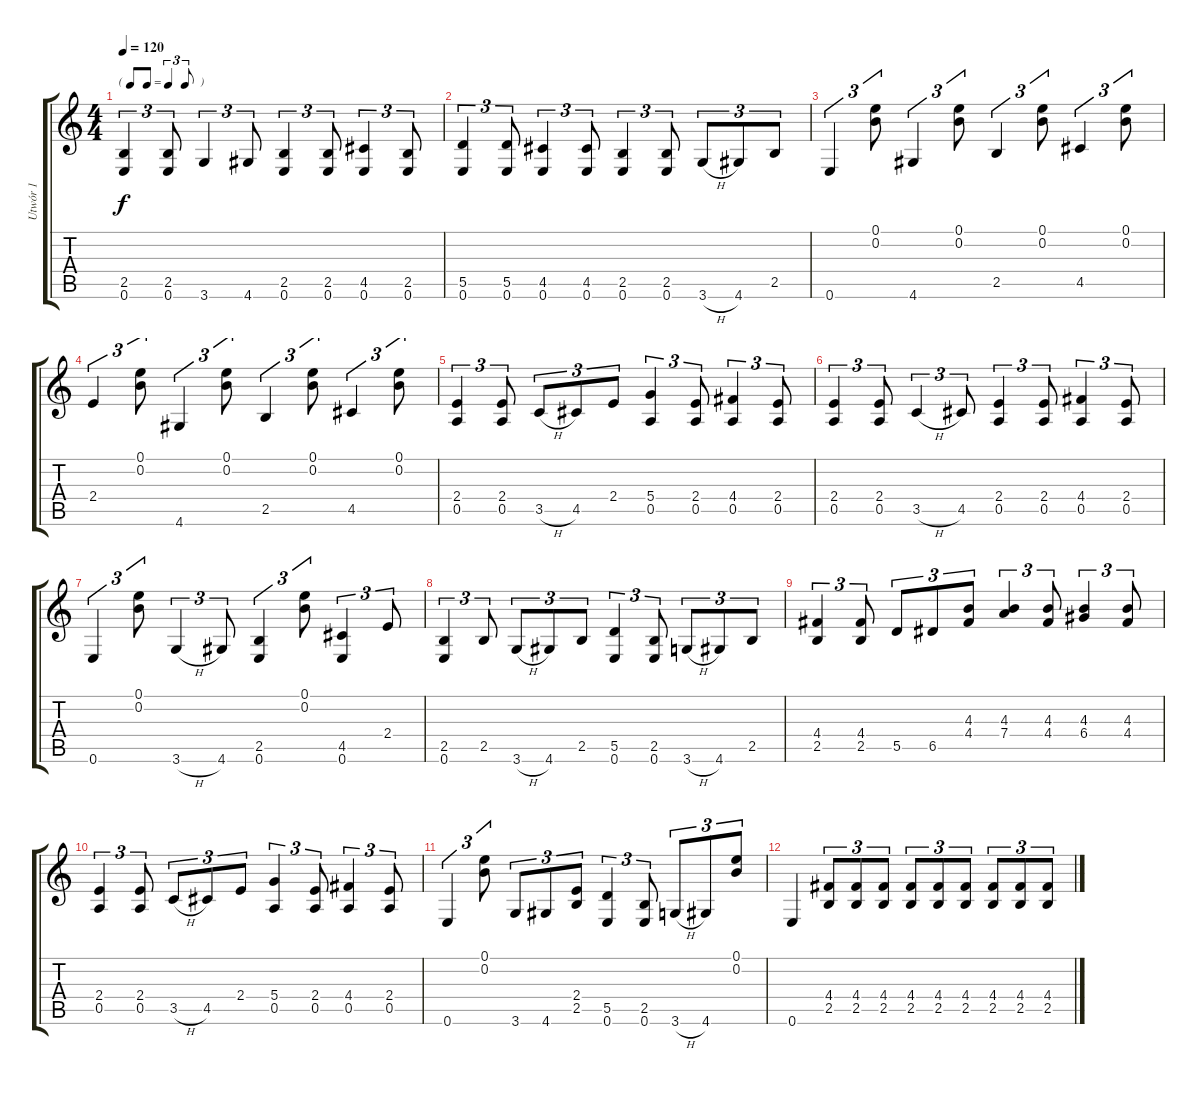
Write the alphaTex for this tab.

\track ("Utwór 1" "Utwór 1") {instrument electricguitarjazz}
\staff {score tabs}
\tuning (E4 B3 G3 D3 A2 E2) {hide}
\ts (4 4)
\tf triplet8th
\tempo 120
\clef g2
\ks c
(2.5 0.6).4{tu (3 2) dy f instrument electricguitarjazz} (2.5 0.6).8{tu (3 2)} 3.6.4{tu (3 2)} 4.6.8{tu (3 2)} (2.5 0.6).4{tu (3 2)} (2.5 0.6).8{tu (3 2)} (4.5 0.6).4{tu (3 2)} (2.5 0.6).8{tu (3 2)} |
(5.5 0.6).4{tu (3 2)} (5.5 0.6).8{tu (3 2)} (4.5 0.6).4{tu (3 2)} (4.5 0.6).8{tu (3 2)} (2.5 0.6).4{tu (3 2)} (2.5 0.6).8{tu (3 2)} 3.6{h}.8{tu (3 2)} 4.6.8{tu (3 2)} 2.5.8{tu (3 2)} |
0.6.4{tu (3 2)} (0.1 0.2).8{tu (3 2)} 4.6.4{tu (3 2)} (0.1 0.2).8{tu (3 2)} 2.5.4{tu (3 2)} (0.1 0.2).8{tu (3 2)} 4.5.4{tu (3 2)} (0.1 0.2).8{tu (3 2)} |
2.4.4{tu (3 2)} (0.1 0.2).8{tu (3 2)} 4.6.4{tu (3 2)} (0.1 0.2).8{tu (3 2)} 2.5.4{tu (3 2)} (0.1 0.2).8{tu (3 2)} 4.5.4{tu (3 2)} (0.1 0.2).8{tu (3 2)} |
(2.4 0.5).4{tu (3 2)} (2.4 0.5).8{tu (3 2)} 3.5{h}.8{tu (3 2)} 4.5.8{tu (3 2)} 2.4.8{tu (3 2)} (5.4 0.5).4{tu (3 2)} (2.4 0.5).8{tu (3 2)} (4.4 0.5).4{tu (3 2)} (2.4 0.5).8{tu (3 2)} |
(2.4 0.5).4{tu (3 2)} (2.4 0.5).8{tu (3 2)} 3.5{h}.4{tu (3 2)} 4.5.8{tu (3 2)} (2.4 0.5).4{tu (3 2)} (2.4 0.5).8{tu (3 2)} (4.4 0.5).4{tu (3 2)} (2.4 0.5).8{tu (3 2)} |
0.6.4{tu (3 2)} (0.1 0.2).8{tu (3 2)} 3.6{h}.4{tu (3 2)} 4.6.8{tu (3 2)} (2.5 0.6).4{tu (3 2)} (0.1 0.2).8{tu (3 2)} (4.5 0.6).4{tu (3 2)} 2.4.8{tu (3 2)} |
(2.5 0.6).4{tu (3 2)} 2.5.8{tu (3 2)} 3.6{h}.8{tu (3 2)} 4.6.8{tu (3 2)} 2.5.8{tu (3 2)} (5.5 0.6).4{tu (3 2)} (2.5 0.6).8{tu (3 2)} 3.6{h}.8{tu (3 2)} 4.6.8{tu (3 2)} 2.5.8{tu (3 2)} |
(4.4 2.5).4{tu (3 2)} (4.4 2.5).8{tu (3 2)} 5.5.8{tu (3 2)} 6.5.8{tu (3 2)} (4.3 4.4).8{tu (3 2)} (4.3 7.4).4{tu (3 2)} (4.3 4.4).8{tu (3 2)} (4.3 6.4).4{tu (3 2)} (4.3 4.4).8{tu (3 2)} |
(2.4 0.5).4{tu (3 2)} (2.4 0.5).8{tu (3 2)} 3.5{h}.8{tu (3 2)} 4.5.8{tu (3 2)} 2.4.8{tu (3 2)} (5.4 0.5).4{tu (3 2)} (2.4 0.5).8{tu (3 2)} (4.4 0.5).4{tu (3 2)} (2.4 0.5).8{tu (3 2)} |
0.6.4{tu (3 2)} (0.1 0.2).8{tu (3 2)} 3.6.8{tu (3 2)} 4.6.8{tu (3 2)} (2.4 2.5).8{tu (3 2)} (5.5 0.6).4{tu (3 2)} (2.5 0.6).8{tu (3 2)} 3.6{h}.8{tu (3 2)} 4.6.8{tu (3 2)} (0.1 0.2).8{tu (3 2)} |
0.6.4 (4.4 2.5).8{tu (3 2)} (4.4 2.5).8{tu (3 2)} (4.4 2.5).8{tu (3 2)} (4.4 2.5).8{tu (3 2)} (4.4 2.5).8{tu (3 2)} (4.4 2.5).8{tu (3 2)} (4.4 2.5).8{tu (3 2)} (4.4 2.5).8{tu (3 2)} (4.4 2.5).8{tu (3 2)}
